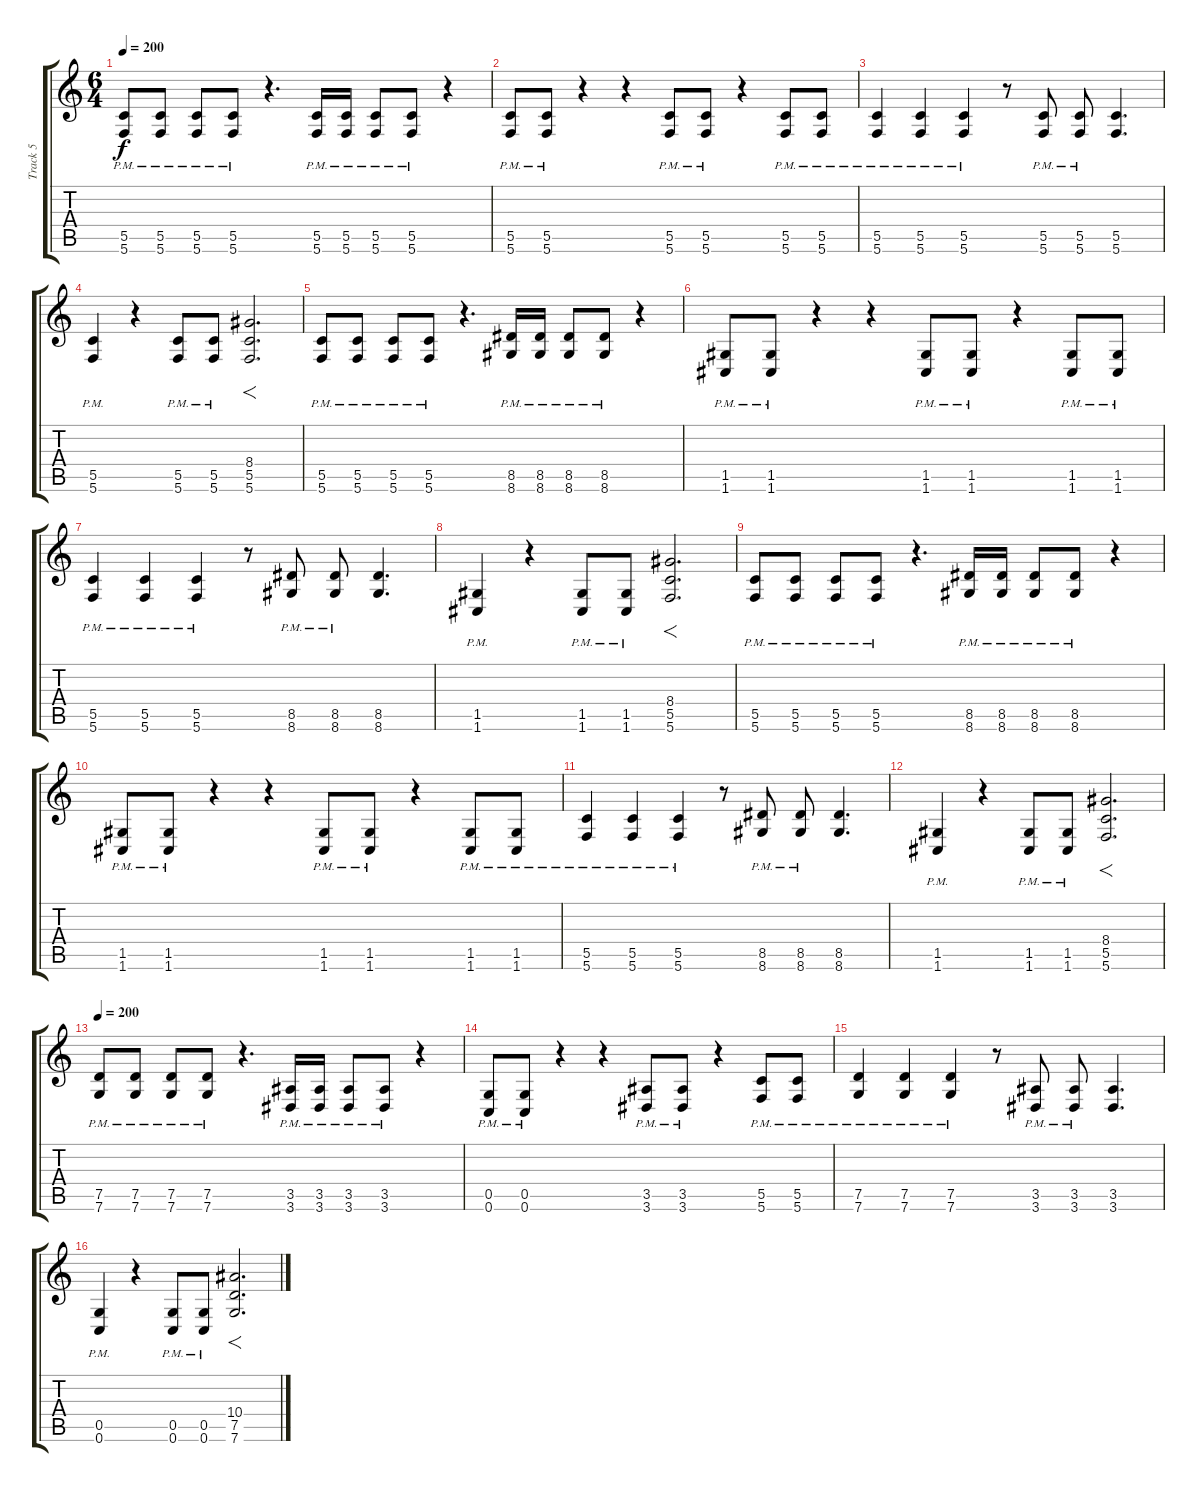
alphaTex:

\track ("Track 5" "Track 5") {instrument distortionguitar}
\staff {score tabs}
\tuning (D4 A3 F3 C3 G2 C2) {hide}
\ts (6 4)
\tempo 200
\clef g2
\ks c
(5.5{pm} 5.6{pm}).8{dy f} (5.5{pm} 5.6{pm}).8 (5.5{pm} 5.6{pm}).8 (5.5{pm} 5.6{pm}).8 r.4{d} (5.5{pm} 5.6{pm}).16 (5.5{pm} 5.6{pm}).16 (5.5{pm} 5.6{pm}).8 (5.5{pm} 5.6{pm}).8 r.4 |
(5.5{pm} 5.6{pm}).8 (5.5{pm} 5.6{pm}).8 r.4 r.4 (5.5{pm} 5.6{pm}).8 (5.5{pm} 5.6{pm}).8 r.4 (5.5{pm} 5.6{pm}).8 (5.5{pm} 5.6{pm}).8 |
(5.5{pm} 5.6{pm}).4 (5.5{pm} 5.6{pm}).4 (5.5{pm} 5.6{pm}).4 r.8 (5.5{pm} 5.6{pm}).8 (5.5{pm} 5.6{pm}).8 (5.5 5.6).4{d} |
(5.5{pm} 5.6{pm}).4 r.4 (5.5{pm} 5.6{pm}).8 (5.5{pm} 5.6{pm}).8 (8.4 5.5 5.6).2{f d} |
(5.5{pm} 5.6{pm}).8 (5.5{pm} 5.6{pm}).8 (5.5{pm} 5.6{pm}).8 (5.5{pm} 5.6{pm}).8 r.4{d} (8.5{pm} 8.6{pm}).16 (8.5{pm} 8.6{pm}).16 (8.5{pm} 8.6{pm}).8 (8.5{pm} 8.6{pm}).8 r.4 |
(1.5{pm} 1.6{pm}).8 (1.5{pm} 1.6{pm}).8 r.4 r.4 (1.5{pm} 1.6{pm}).8 (1.5{pm} 1.6{pm}).8 r.4 (1.5{pm} 1.6{pm}).8 (1.5{pm} 1.6{pm}).8 |
(5.5{pm} 5.6{pm}).4 (5.5{pm} 5.6{pm}).4 (5.5{pm} 5.6{pm}).4 r.8 (8.5{pm} 8.6{pm}).8 (8.5{pm} 8.6{pm}).8 (8.5 8.6).4{d} |
(1.5{pm} 1.6{pm}).4 r.4 (1.5{pm} 1.6{pm}).8 (1.5{pm} 1.6{pm}).8 (8.4 5.5 5.6).2{f d} |
(5.5{pm} 5.6{pm}).8 (5.5{pm} 5.6{pm}).8 (5.5{pm} 5.6{pm}).8 (5.5{pm} 5.6{pm}).8 r.4{d} (8.5{pm} 8.6{pm}).16 (8.5{pm} 8.6{pm}).16 (8.5{pm} 8.6{pm}).8 (8.5{pm} 8.6{pm}).8 r.4 |
(1.5{pm} 1.6{pm}).8 (1.5{pm} 1.6{pm}).8 r.4 r.4 (1.5{pm} 1.6{pm}).8 (1.5{pm} 1.6{pm}).8 r.4 (1.5{pm} 1.6{pm}).8 (1.5{pm} 1.6{pm}).8 |
(5.5{pm} 5.6{pm}).4 (5.5{pm} 5.6{pm}).4 (5.5{pm} 5.6{pm}).4 r.8 (8.5{pm} 8.6{pm}).8 (8.5{pm} 8.6{pm}).8 (8.5 8.6).4{d} |
(1.5{pm} 1.6{pm}).4 r.4 (1.5{pm} 1.6{pm}).8 (1.5{pm} 1.6{pm}).8 (8.4 5.5 5.6).2{f d} |
\tempo 200
(7.5{pm} 7.6{pm}).8{volume 13} (7.5{pm} 7.6{pm}).8 (7.5{pm} 7.6{pm}).8 (7.5{pm} 7.6{pm}).8 r.4{d} (3.5{pm} 3.6{pm}).16 (3.5{pm} 3.6{pm}).16 (3.5{pm} 3.6{pm}).8 (3.5{pm} 3.6{pm}).8 r.4 |
(0.5{pm} 0.6{pm}).8 (0.5{pm} 0.6{pm}).8 r.4 r.4 (3.5{pm} 3.6{pm}).8 (3.5{pm} 3.6{pm}).8 r.4 (5.5{pm} 5.6{pm}).8 (5.5{pm} 5.6{pm}).8 |
(7.5{pm} 7.6{pm}).4 (7.5{pm} 7.6{pm}).4 (7.5{pm} 7.6{pm}).4 r.8 (3.5{pm} 3.6{pm}).8 (3.5{pm} 3.6{pm}).8 (3.5 3.6).4{d} |
(0.5{pm} 0.6{pm}).4 r.4 (0.5{pm} 0.6{pm}).8 (0.5{pm} 0.6{pm}).8 (10.4 7.5 7.6).2{f d}
